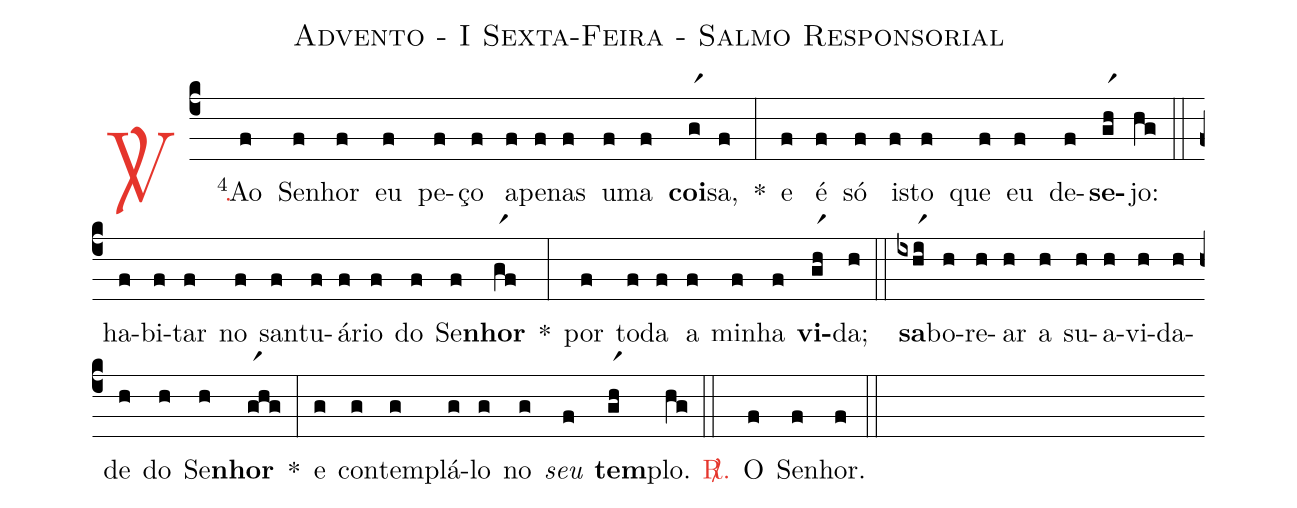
name: Advento - I Sexta-Feira - Salmo Responsorial;
%%
(c4)

<c><sp>V/</sp>.</c>() <v>\VSup{4}</v>Ao(f) Se(f)nhor(f) eu(f) pe(f)ço(f) a(f)pe(f)nas(f) u(f)ma(f) <b>coi</b>(gr1)sa,(f) *(:)
e(f) é(f) só(f) is(f)to(f) que(f) eu(f) de(f)<b>se</b>(gr1h)jo:(hg)

(::)

ha(f)bi(f)tar(f) no(f) san(f)tu(f)á(f)rio(f) do(f) Se(f)<b>nhor</b>(gr1f) *(:)
por(f) to(f)da(f) a(f) mi(f)nha(f) <b>vi</b>(gr1h)da;(h)

(::)

<b>sa</b>(ixhr1i)bo(h)re(h)ar(h) a(h) su(h)a(h)vi(h)da(h)de(h) do(h) Se(h)<b>nhor</b>(gr1hg) *(:)
e(g) con(g)tem(g)plá-(g)lo(g) no(g) <i>seu</i>(f) <b>tem</b>(gr1h)plo.(hg)

(::)

<c><sp>R/</sp>.</c>() O(f) Se(f)nhor.(f)

(::)
